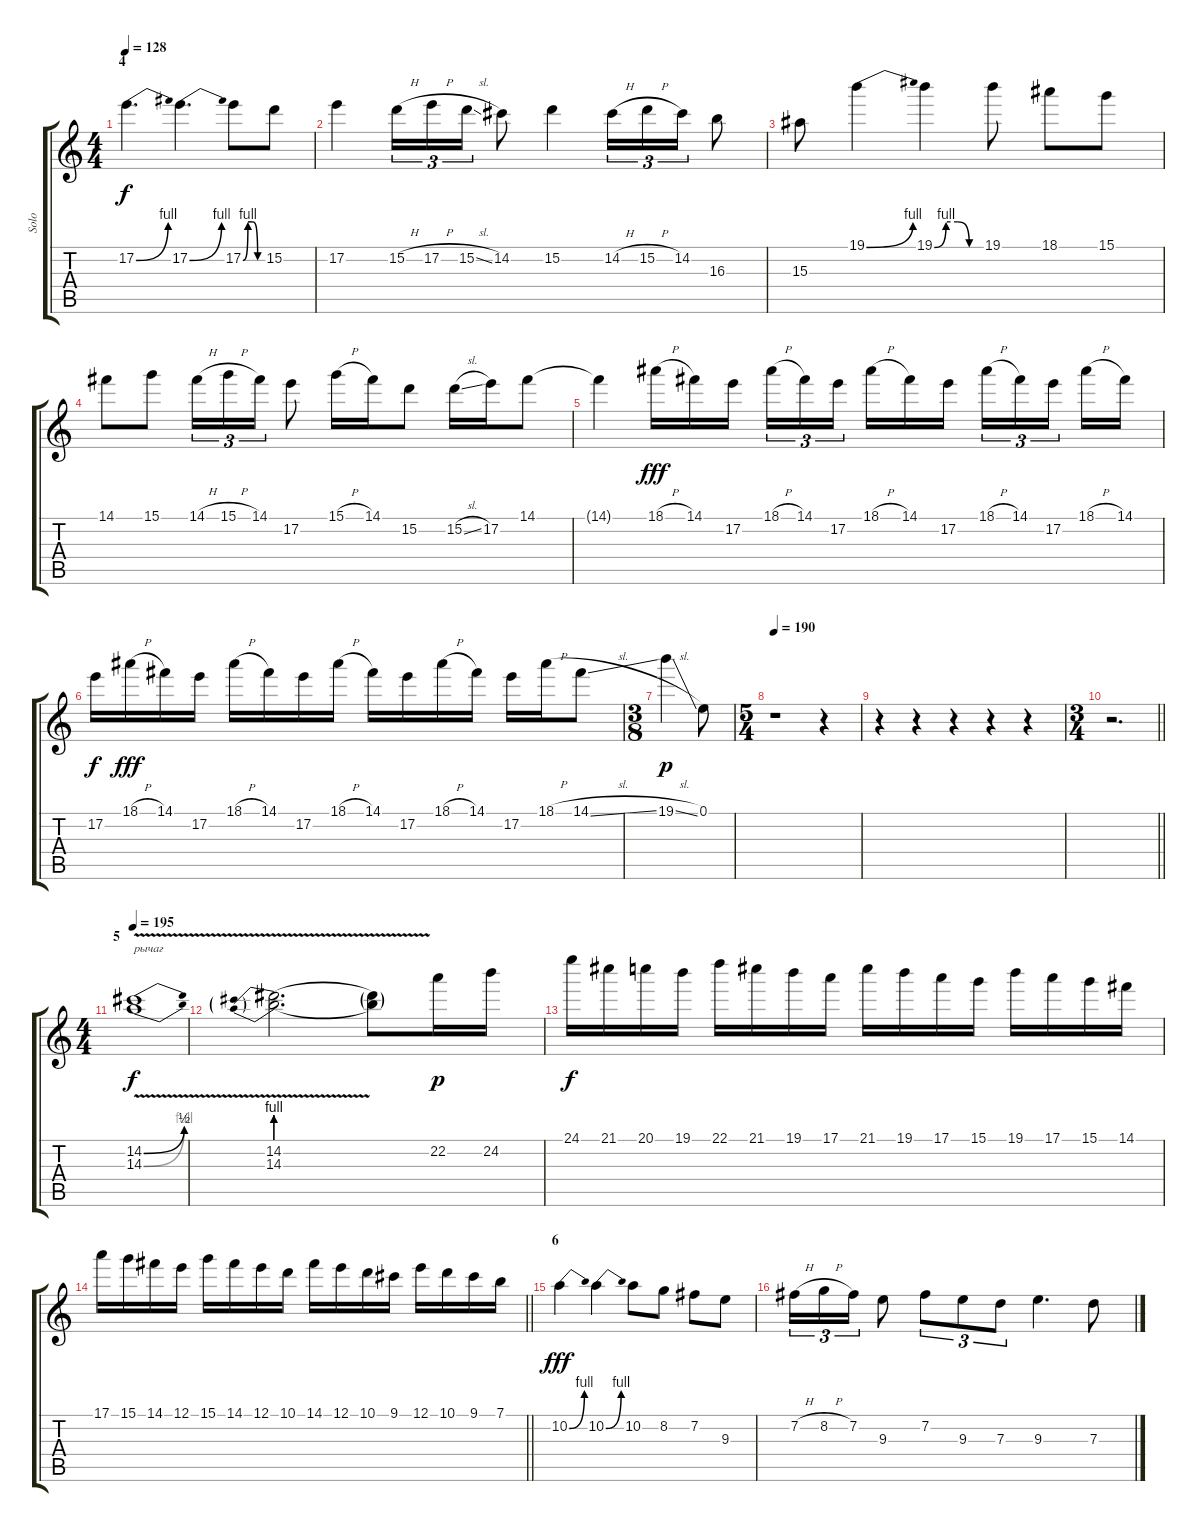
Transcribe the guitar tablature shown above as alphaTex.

\track ("Solo" "Solo") {instrument distortionguitar}
\staff {score tabs}
\tuning (E4 B3 G3 D3 A2 E2) {hide}
\ts (4 4)
\section ("" "4")
\tempo 128
\clef g2
\ks c
17.2{be (bend 0 0 60 4)}.4{d dy f} 17.2{be (bend 0 0 60 4)}.4{d} 17.2{be (custom 0 0 15 4 30 4 45 0 60 0)}.8 15.2.8 |
17.2.4 15.2{h}.16{tu (3 2)} 17.2{h}.16{tu (3 2)} 15.2{sl}.16{tu (3 2)} 14.2.8 15.2.4 14.2{h}.16{tu (3 2)} 15.2{h}.16{tu (3 2)} 14.2.16{tu (3 2)} 16.3.8 |
15.3.8 19.1{be (bend 0 0 60 4)}.4 19.1{be (custom 0 0 15 4 30 4 45 0 60 0)}.4 19.1.8 18.1.8 15.1.8 |
14.1.8 15.1.8 14.1{h}.16{tu (3 2)} 15.1{h}.16{tu (3 2)} 14.1.16{tu (3 2)} 17.2.8 15.1{h}.16 14.1.16 15.2.8 15.2{sl}.16 17.2.16 14.1.8 |
14.1{t}.4 18.1{h}.16{dy fff} 14.1.16 17.2.16{beam splitsecondary} 18.1{h}.16{tu (3 2)} 14.1.16{tu (3 2)} 17.2.16{tu (3 2) beam splitsecondary} 18.1{h}.16 14.1.16 17.2.16 18.1{h}.16{tu (3 2)} 14.1.16{tu (3 2)} 17.2.16{tu (3 2) beam splitsecondary} 18.1{h}.16 14.1.16 |
17.2.16{dy f} 18.1{h}.16{dy fff} 14.1.16 17.2.16 18.1{h}.16 14.1.16 17.2.16 18.1{h}.16 14.1.16 17.2.16 18.1{h}.16 14.1.16 17.2.16 18.1{h}.16 14.1{sl}.8 |
\ts (3 8)
19.1{sl}.4{dy p} 0.1.8 |
\ts (5 4)
\tempo 190
r.1 r.4 |
r.4 r.4 r.4 r.4 r.4 |
\ts (3 4)
\barLineRight lightlight
r.2{d} |
\ts (4 4)
\section ("" "5")
\tempo 195
(14.2{be (bend 0 0 60 2) v} 14.3{be (bend 0 0 60 4) v}).1{txt "рычаг" dy f} |
(14.2{be (prebend 0 4 60 4) v} 14.3{be (prebend 0 4 60 4) v}).2{d} (14.2{t} 14.3{t}).8 22.2.16{dy p} 24.2.16 |
24.1.16{dy f} 21.1.16 20.1.16 19.1.16 22.1.16 21.1.16 19.1.16 17.1.16 21.1.16 19.1.16 17.1.16 15.1.16 19.1.16 17.1.16 15.1.16 14.1.16 |
\barLineRight lightlight
17.1.16 15.1.16 14.1.16 12.1.16 15.1.16 14.1.16 12.1.16 10.1.16 14.1.16 12.1.16 10.1.16 9.1.16 12.1.16 10.1.16 9.1.16 7.1.16 |
\section ("" "6")
10.2{be (bend 0 0 60 4)}.4{dy fff} 10.2{be (bend 0 0 60 4)}.4 10.2.8 8.2.8 7.2.8 9.3.8 |
7.2{h}.16{tu (3 2)} 8.2{h}.16{tu (3 2)} 7.2.16{tu (3 2)} 9.3.8 7.2.8{tu (3 2)} 9.3.8{tu (3 2)} 7.3.8{tu (3 2)} 9.3.4{d} 7.3.8
